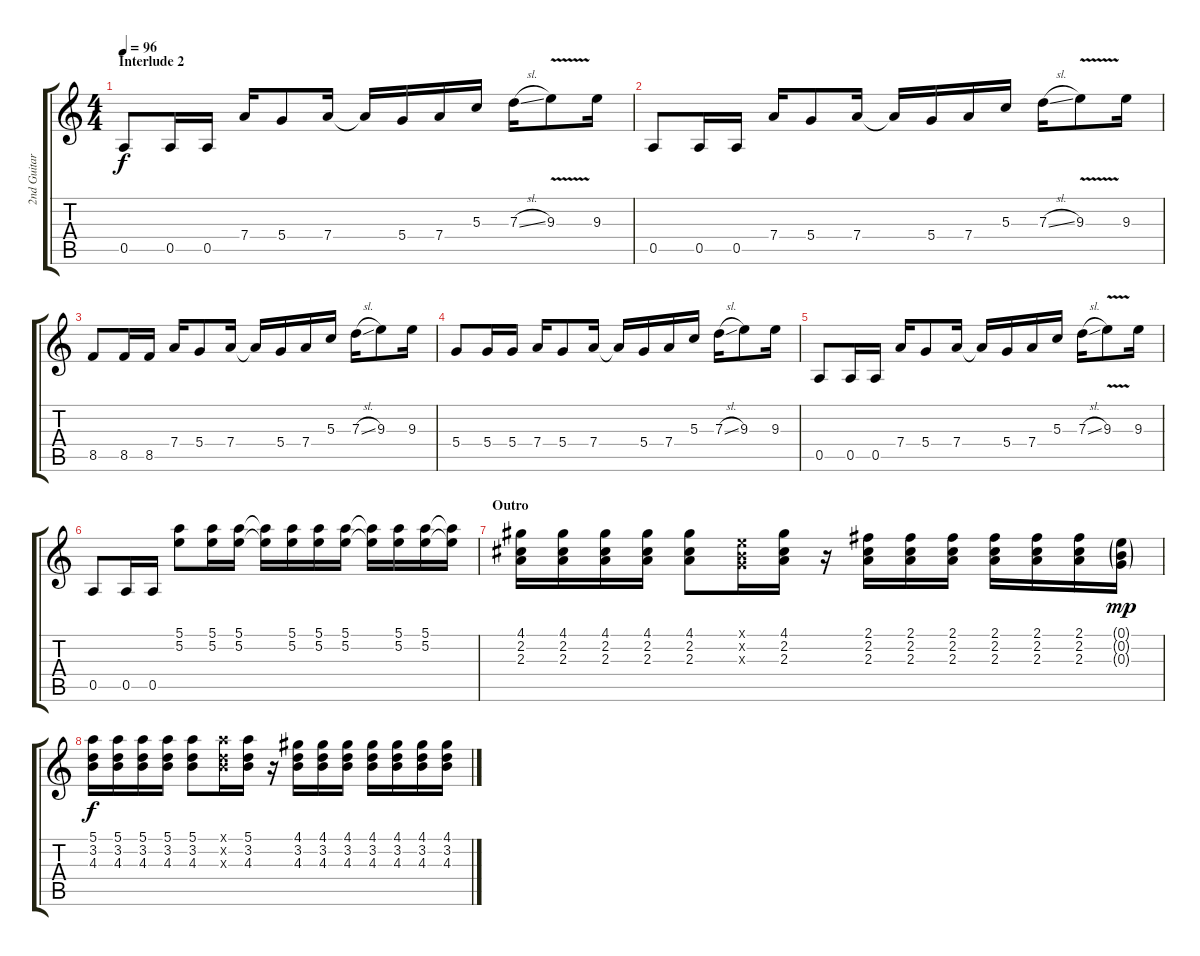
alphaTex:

\track ("2nd Guitar" "2nd Guitar") {instrument electricguitarjazz}
\staff {score tabs}
\tuning (E4 B3 G3 D3 A2 E2) {hide}
\ts (4 4)
\section ("" "Interlude 2")
\tempo 96
\clef g2
\ks c
0.5.8{dy f instrument overdrivenguitar} 0.5.16 0.5.16 7.4.16 5.4.8 7.4.16 7.4{t}.16 5.4.16 7.4.16 5.3.16 7.3{sl}.16 9.3{v}.8 9.3.16 |
0.5.8 0.5.16 0.5.16 7.4.16 5.4.8 7.4.16 7.4{t}.16 5.4.16 7.4.16 5.3.16 7.3{sl}.16 9.3{v}.8 9.3.16 |
8.5.8 8.5.16 8.5.16 7.4.16 5.4.8 7.4.16 7.4{t}.16 5.4.16 7.4.16 5.3.16 7.3{sl}.16 9.3.8 9.3.16 |
5.4.8 5.4.16 5.4.16 7.4.16 5.4.8 7.4.16 7.4{t}.16 5.4.16 7.4.16 5.3.16 7.3{sl}.16 9.3.8 9.3.16 |
0.5.8{instrument overdrivenguitar} 0.5.16 0.5.16 7.4.16 5.4.8 7.4.16 7.4{t}.16 5.4.16 7.4.16 5.3.16 7.3{sl}.16 9.3{v}.8 9.3.16 |
0.5.8 0.5.16 0.5.16 (5.1 5.2).8 (5.1 5.2).16 (5.1 5.2).16 (5.1{t} 5.2{t}).16 (5.1 5.2).16 (5.1 5.2).16 (5.1 5.2).16 (5.1{t} 5.2{t}).16 (5.1 5.2).16 (5.1 5.2).16 (5.1{t} 5.2{t}).16 |
\section ("" "Outro")
(4.1 2.2 2.3).16{instrument electricguitarjazz} (4.1 2.2 2.3).16 (4.1 2.2 2.3).16 (4.1 2.2 2.3).16 (4.1 2.2 2.3).8 (0.1{x} 0.2{x} 0.3{x}).16 (4.1 2.2 2.3).16 r.16 (2.1 2.2 2.3).16 (2.1 2.2 2.3).16 (2.1 2.2 2.3).16 (2.1 2.2 2.3).16 (2.1 2.2 2.3).16 (2.1 2.2 2.3).16 (0.1{g} 0.2{g} 0.3{g}).16{dy mp} |
(5.1 3.2 4.3).16{dy f} (5.1 3.2 4.3).16 (5.1 3.2 4.3).16 (5.1 3.2 4.3).16 (5.1 3.2 4.3).8 (5.1{x} 3.2{x} 4.3{x}).16 (5.1 3.2 4.3).16 r.16 (4.1 3.2 4.3).16 (4.1 3.2 4.3).16 (4.1 3.2 4.3).16 (4.1 3.2 4.3).16 (4.1 3.2 4.3).16 (4.1 3.2 4.3).16 (4.1 3.2 4.3).16
